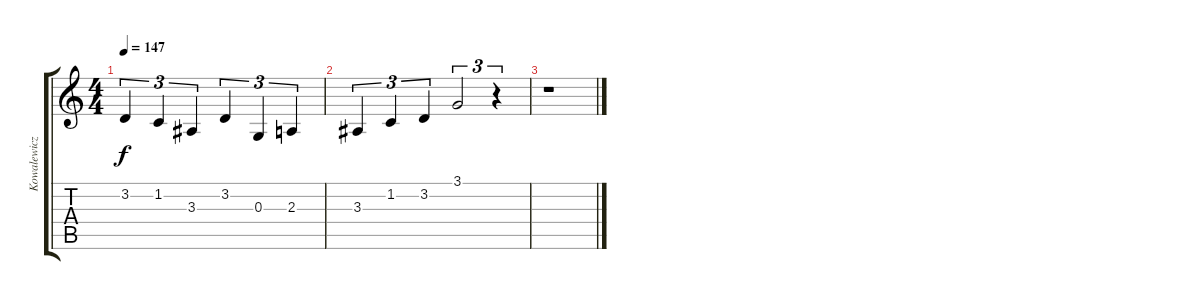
\track ("Kowalewicz " "Kowalewicz") {instrument lead2sawtooth}
\staff {score tabs}
\tuning (E4 B3 G3 D3 A2 D2) {hide}
\ts (4 4)
\tempo 147
\clef g2
\ks c
3.2.4{tu (3 2) dy f} 1.2.4{tu (3 2)} 3.3.4{tu (3 2)} 3.2.4{tu (3 2)} 0.3.4{tu (3 2)} 2.3.4{tu (3 2)} |
3.3.4{tu (3 2)} 1.2.4{tu (3 2)} 3.2.4{tu (3 2)} 3.1.2{tu (3 2)} r.4{tu (3 2)} |
r.1
